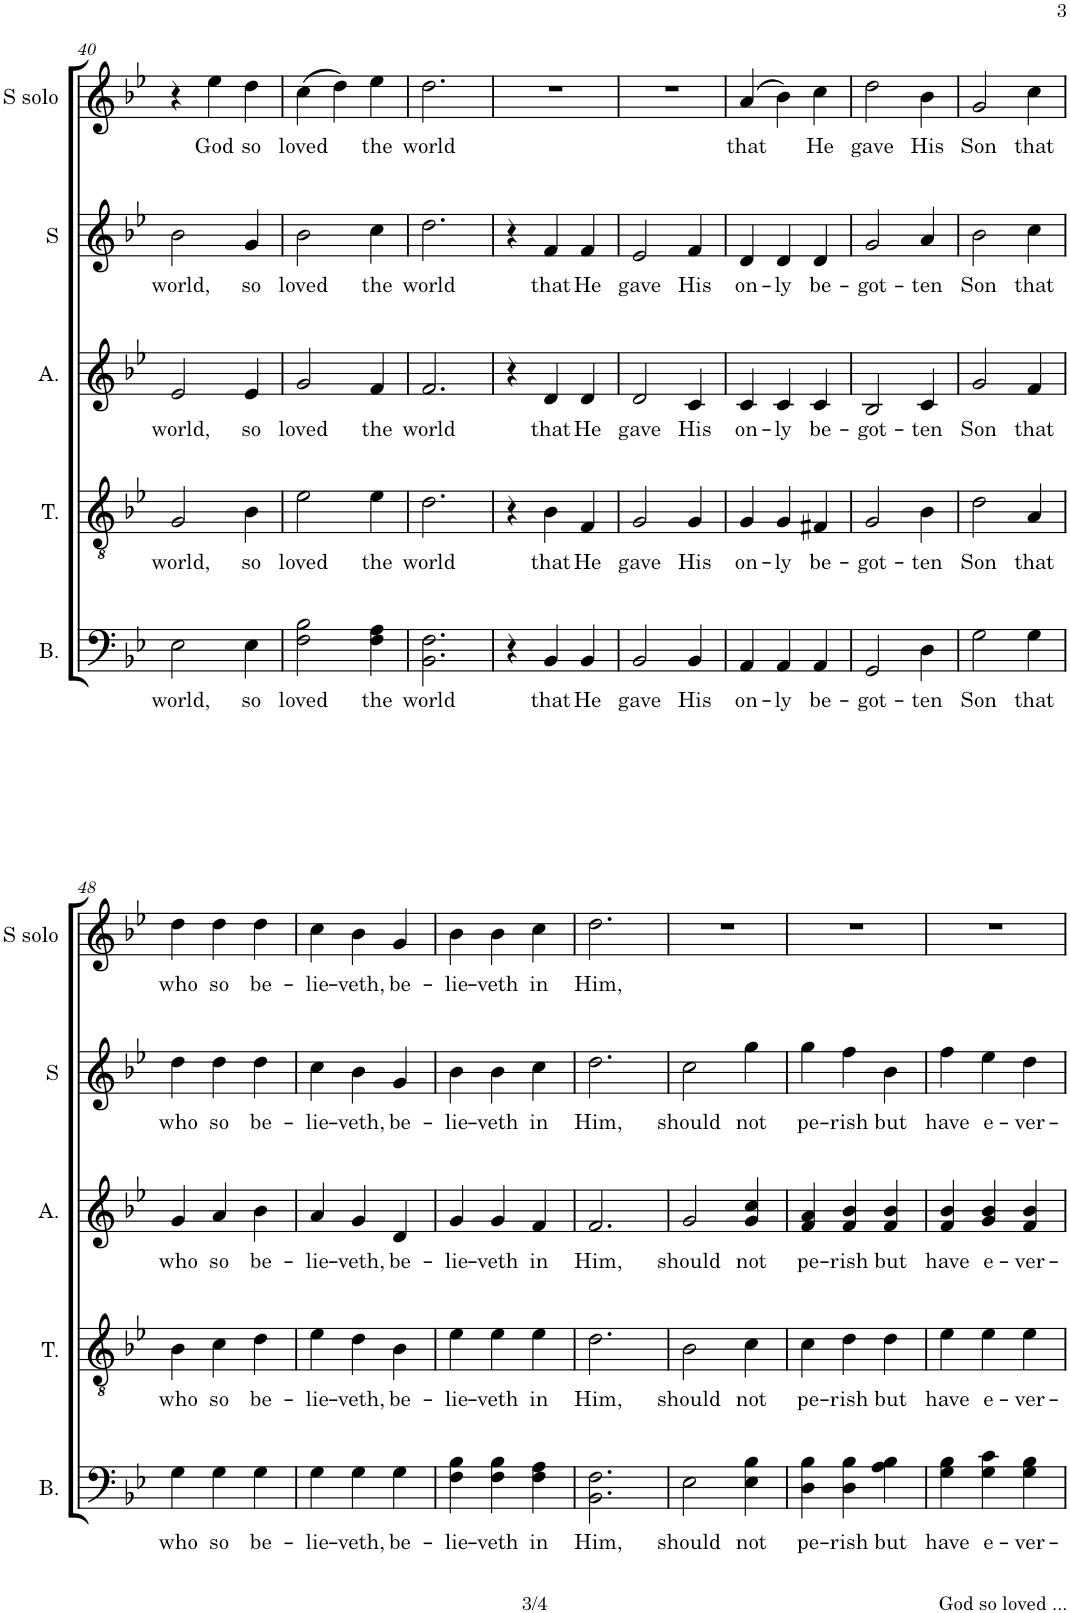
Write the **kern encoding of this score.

**kern	**text	**kern	**text	**kern	**text	**kern	**text	**kern	**text
*part5	*part5	*part4	*part4	*part3	*part3	*part2	*part2	*part1	*part1
*staff5	*staff5	*staff4	*staff4	*staff3	*staff3	*staff2	*staff2	*staff1	*staff1
*I"Basse	*	*I"Ténor	*	*I"Alto	*	*I"Sop	*	*I"Sop solo	*
*I'B.	*	*I'T.	*	*I'A.	*	*I'S	*	*I'S solo	*
!!LO:PB:g=z
*clefF4	*	*clefGv2	*	*clefG2	*	*clefG2	*	*clefG2	*
*	*	*Trd1c2	*	*Trd4c7	*	*	*	*	*
*k[b-e-]	*	*k[b-e-]	*	*k[b-e-]	*	*k[b-e-]	*	*k[b-e-]	*
*M3/4	*	*M3/4	*	*M3/4	*	*M3/4	*	*M3/4	*
=40	=40	=40	=40	=40	=40	=40	=40	=40	=40
!	!LO:LY:b	!	!LO:LY:b	!	!LO:LY:b	!	!LO:LY:b	!	!
2E-\	world,	2G/	world,	2e-/	world,	2b-\	world,	4r	.
!	!	!	!	!	!	!	!	!	!LO:LY:b
.	.	.	.	.	.	.	.	4ee-\	God
!	!LO:LY:b	!	!LO:LY:b	!	!LO:LY:b	!	!LO:LY:b	!	!LO:LY:b
4E-\	so	4B-\	so	4e-/	so	4g/	so	4dd\	so
=41	=41	=41	=41	=41	=41	=41	=41	=41	=41
!	!LO:LY:b	!	!LO:LY:b	!	!LO:LY:b	!	!LO:LY:b	!	!LO:LY:b
2F\ 2B-\	loved	2e-\	loved	2g/	loved	2b-\	loved	(4cc\	loved
.	.	.	.	.	.	.	.	4dd\)	.
!	!LO:LY:b	!	!LO:LY:b	!	!LO:LY:b	!	!LO:LY:b	!	!LO:LY:b
4F\ 4A\	the	4e-\	the	4f/	the	4cc\	the	4ee-\	the
=42	=42	=42	=42	=42	=42	=42	=42	=42	=42
!	!LO:LY:b	!	!LO:LY:b	!	!LO:LY:b	!	!LO:LY:b	!	!LO:LY:b
2.BB-\ 2.F\	world	2.d\	world	2.f/	world	2.dd\	world	2.dd\	world
=43	=43	=43	=43	=43	=43	=43	=43	=43	=43
4r	.	4r	.	4r	.	4r	.	2.r	.
!	!LO:LY:b	!	!LO:LY:b	!	!LO:LY:b	!	!LO:LY:b	!	!
4BB-/	that	4B-\	that	4d/	that	4f/	that	.	.
!	!LO:LY:b	!	!LO:LY:b	!	!LO:LY:b	!	!LO:LY:b	!	!
4BB-/	He	4F/	He	4d/	He	4f/	He	.	.
=44	=44	=44	=44	=44	=44	=44	=44	=44	=44
!	!LO:LY:b	!	!LO:LY:b	!	!LO:LY:b	!	!LO:LY:b	!	!
2BB-/	gave	2G/	gave	2d/	gave	2e-/	gave	2.r	.
!	!LO:LY:b	!	!LO:LY:b	!	!LO:LY:b	!	!LO:LY:b	!	!
4BB-/	His	4G/	His	4c/	His	4f/	His	.	.
=45	=45	=45	=45	=45	=45	=45	=45	=45	=45
!	!LO:LY:b	!	!LO:LY:b	!	!LO:LY:b	!	!LO:LY:b	!	!LO:LY:b
4AA/	on-	4G/	on-	4c/	on-	4d/	on-	(4a/	that
!	!LO:LY:b	!	!LO:LY:b	!	!LO:LY:b	!	!LO:LY:b	!	!
4AA/	-ly	4G/	-ly	4c/	-ly	4d/	-ly	4b-\)	.
!	!LO:LY:b	!	!LO:LY:b	!	!LO:LY:b	!	!LO:LY:b	!	!LO:LY:b
4AA/	be-	4F#X/	be-	4c/	be-	4d/	be-	4cc\	He
=46	=46	=46	=46	=46	=46	=46	=46	=46	=46
!	!LO:LY:b	!	!LO:LY:b	!	!LO:LY:b	!	!LO:LY:b	!	!LO:LY:b
2GG/	-got-	2G/	-got-	2B-/	-got-	2g/	-got-	2dd\	gave
!	!LO:LY:b	!	!LO:LY:b	!	!LO:LY:b	!	!LO:LY:b	!	!LO:LY:b
4D\	-ten	4B-\	-ten	4c/	-ten	4a/	-ten	4b-\	His
=47	=47	=47	=47	=47	=47	=47	=47	=47	=47
!	!LO:LY:b	!	!LO:LY:b	!	!LO:LY:b	!	!LO:LY:b	!	!LO:LY:b
2G\	Son	2d\	Son	2g/	Son	2b-\	Son	2g/	Son
!	!LO:LY:b	!	!LO:LY:b	!	!LO:LY:b	!	!LO:LY:b	!	!LO:LY:b
4G\	that	4A/	that	4f/	that	4cc\	that	4cc\	that
!!LO:LB:g=z
=48	=48	=48	=48	=48	=48	=48	=48	=48	=48
!	!LO:LY:b	!	!LO:LY:b	!	!LO:LY:b	!	!LO:LY:b	!	!LO:LY:b
4G\	who	4B-\	who	4g/	who	4dd\	who	4dd\	who
!	!LO:LY:b	!	!LO:LY:b	!	!LO:LY:b	!	!LO:LY:b	!	!LO:LY:b
4G\	so	4c\	so	4a/	so	4dd\	so	4dd\	so
!	!LO:LY:b	!	!LO:LY:b	!	!LO:LY:b	!	!LO:LY:b	!	!LO:LY:b
4G\	be-	4d\	be-	4b-\	be-	4dd\	be-	4dd\	be-
=49	=49	=49	=49	=49	=49	=49	=49	=49	=49
!	!LO:LY:b	!	!LO:LY:b	!	!LO:LY:b	!	!LO:LY:b	!	!LO:LY:b
4G\	-lie-	4e-\	-lie-	4a/	-lie-	4cc\	-lie-	4cc\	-lie-
!	!LO:LY:b	!	!LO:LY:b	!	!LO:LY:b	!	!LO:LY:b	!	!LO:LY:b
4G\	-veth,	4d\	-veth,	4g/	-veth,	4b-\	-veth,	4b-\	-veth,
!	!LO:LY:b	!	!LO:LY:b	!	!LO:LY:b	!	!LO:LY:b	!	!LO:LY:b
4G\	be-	4B-\	be-	4d/	be-	4g/	be-	4g/	be-
=50	=50	=50	=50	=50	=50	=50	=50	=50	=50
!	!LO:LY:b	!	!LO:LY:b	!	!LO:LY:b	!	!LO:LY:b	!	!LO:LY:b
4F\ 4B-\	-lie-	4e-\	-lie-	4g/	-lie-	4b-\	-lie-	4b-\	-lie-
!	!LO:LY:b	!	!LO:LY:b	!	!LO:LY:b	!	!LO:LY:b	!	!LO:LY:b
4F\ 4B-\	-veth	4e-\	-veth	4g/	-veth	4b-\	-veth	4b-\	-veth
!	!LO:LY:b	!	!LO:LY:b	!	!LO:LY:b	!	!LO:LY:b	!	!LO:LY:b
4F\ 4A\	in	4e-\	in	4f/	in	4cc\	in	4cc\	in
=51	=51	=51	=51	=51	=51	=51	=51	=51	=51
!	!LO:LY:b	!	!LO:LY:b	!	!LO:LY:b	!	!LO:LY:b	!	!LO:LY:b
2.BB-\ 2.F\	Him,	2.d\	Him,	2.f/	Him,	2.dd\	Him,	2.dd\	Him,
=52	=52	=52	=52	=52	=52	=52	=52	=52	=52
!	!LO:LY:b	!	!LO:LY:b	!	!LO:LY:b	!	!LO:LY:b	!	!
2E-\	should	2B-\	should	2g/	should	2cc\	should	2.r	.
!	!LO:LY:b	!	!LO:LY:b	!	!LO:LY:b	!	!LO:LY:b	!	!
4E-\ 4B-\	not	4c\	not	4g/ 4cc/	not	4gg\	not	.	.
=53	=53	=53	=53	=53	=53	=53	=53	=53	=53
!	!LO:LY:b	!	!LO:LY:b	!	!LO:LY:b	!	!LO:LY:b	!	!
4D\ 4B-\	pe-	4c\	pe-	4f/ 4a/	pe-	4gg\	pe-	2.r	.
!	!LO:LY:b	!	!LO:LY:b	!	!LO:LY:b	!	!LO:LY:b	!	!
4D\ 4B-\	-rish	4d\	-rish	4f/ 4b-/	-rish	4ff\	-rish	.	.
!	!LO:LY:b	!	!LO:LY:b	!	!LO:LY:b	!	!LO:LY:b	!	!
4A\ 4B-\	but	4d\	but	4f/ 4b-/	but	4b-\	but	.	.
=54	=54	=54	=54	=54	=54	=54	=54	=54	=54
!	!LO:LY:b	!	!LO:LY:b	!	!LO:LY:b	!	!LO:LY:b	!	!
4G\ 4B-\	have	4e-\	have	4f/ 4b-/	have	4ff\	have	2.r	.
!	!LO:LY:b	!	!LO:LY:b	!	!LO:LY:b	!	!LO:LY:b	!	!
4G\ 4c\	e-	4e-\	e-	4g/ 4b-/	e-	4ee-\	e-	.	.
!	!LO:LY:b	!	!LO:LY:b	!	!LO:LY:b	!	!LO:LY:b	!	!
4G\ 4B-\	-ver-	4e-\	-ver-	4f/ 4b-/	-ver-	4dd\	-ver-	.	.
=	=	=	=	=	=	=	=	=	=
*-	*-	*-	*-	*-	*-	*-	*-	*-	*-
